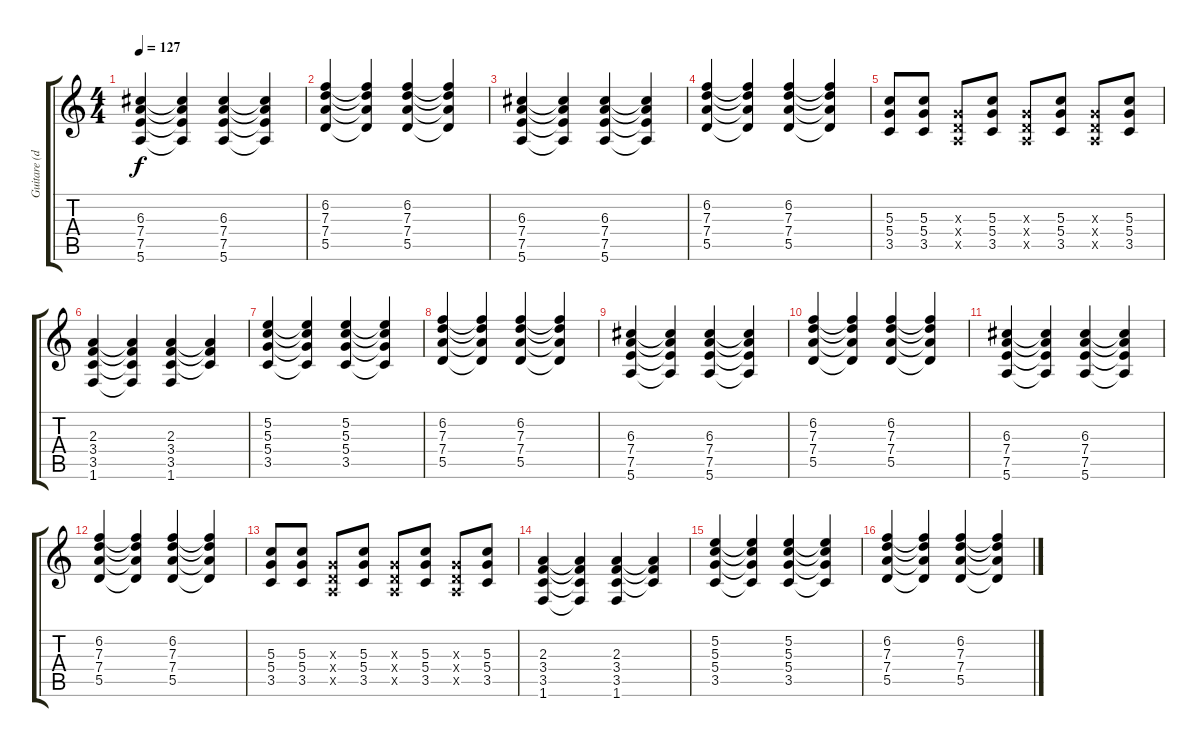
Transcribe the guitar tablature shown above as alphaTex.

\track ("Guitare (distortion) gauche" "Guitare (d") {instrument distortionguitar}
\staff {score tabs}
\tuning (E4 B3 G3 D3 A2 E2) {hide}
\ts (4 4)
\tempo 127
\clef g2
\ks c
(6.3 7.4 7.5 5.6).4{dy f} (6.3{t} 7.4{t} 7.5{t} 5.6{t}).4 (6.3 7.4 7.5 5.6).4 (6.3{t} 7.4{t} 7.5{t} 5.6{t}).4 |
(6.2 7.3 7.4 5.5).4 (6.2{t} 7.3{t} 7.4{t} 5.5{t}).4 (6.2 7.3 7.4 5.5).4 (6.2{t} 7.3{t} 7.4{t} 5.5{t}).4 |
(6.3 7.4 7.5 5.6).4 (6.3{t} 7.4{t} 7.5{t} 5.6{t}).4 (6.3 7.4 7.5 5.6).4 (6.3{t} 7.4{t} 7.5{t} 5.6{t}).4 |
(6.2 7.3 7.4 5.5).4 (6.2{t} 7.3{t} 7.4{t} 5.5{t}).4 (6.2 7.3 7.4 5.5).4 (6.2{t} 7.3{t} 7.4{t} 5.5{t}).4 |
(5.3 5.4 3.5).8 (5.3 5.4 3.5).8 (0.3{x} 0.4{x} 0.5{x}).8 (5.3 5.4 3.5).8 (0.3{x} 0.4{x} 0.5{x}).8 (5.3 5.4 3.5).8 (0.3{x} 0.4{x} 0.5{x}).8 (5.3 5.4 3.5).8 |
(2.3 3.4 3.5 1.6).4 (2.3{t} 3.4{t} 3.5{t} 1.6{t}).4 (2.3 3.4 3.5 1.6).4 (2.3{t} 3.4{t} 3.5{t}).4 |
(5.2 5.3 5.4 3.5).4 (5.2{t} 5.3{t} 5.4{t} 3.5{t}).4 (5.2 5.3 5.4 3.5).4 (5.2{t} 5.3{t} 5.4{t} 3.5{t}).4 |
(6.2 7.3 7.4 5.5).4 (6.2{t} 7.3{t} 7.4{t} 5.5{t}).4 (6.2 7.3 7.4 5.5).4 (6.2{t} 7.3{t} 7.4{t} 5.5{t}).4 |
(6.3 7.4 7.5 5.6).4 (6.3{t} 7.4{t} 7.5{t} 5.6{t}).4 (6.3 7.4 7.5 5.6).4 (6.3{t} 7.4{t} 7.5{t} 5.6{t}).4 |
(6.2 7.3 7.4 5.5).4 (6.2{t} 7.3{t} 7.4{t} 5.5{t}).4 (6.2 7.3 7.4 5.5).4 (6.2{t} 7.3{t} 7.4{t} 5.5{t}).4 |
(6.3 7.4 7.5 5.6).4 (6.3{t} 7.4{t} 7.5{t} 5.6{t}).4 (6.3 7.4 7.5 5.6).4 (6.3{t} 7.4{t} 7.5{t} 5.6{t}).4 |
(6.2 7.3 7.4 5.5).4 (6.2{t} 7.3{t} 7.4{t} 5.5{t}).4 (6.2 7.3 7.4 5.5).4 (6.2{t} 7.3{t} 7.4{t} 5.5{t}).4 |
(5.3 5.4 3.5).8 (5.3 5.4 3.5).8 (0.3{x} 0.4{x} 0.5{x}).8 (5.3 5.4 3.5).8 (0.3{x} 0.4{x} 0.5{x}).8 (5.3 5.4 3.5).8 (0.3{x} 0.4{x} 0.5{x}).8 (5.3 5.4 3.5).8 |
(2.3 3.4 3.5 1.6).4 (2.3{t} 3.4{t} 3.5{t} 1.6{t}).4 (2.3 3.4 3.5 1.6).4 (2.3{t} 3.4{t} 3.5{t}).4 |
(5.2 5.3 5.4 3.5).4 (5.2{t} 5.3{t} 5.4{t} 3.5{t}).4 (5.2 5.3 5.4 3.5).4 (5.2{t} 5.3{t} 5.4{t} 3.5{t}).4 |
(6.2 7.3 7.4 5.5).4 (6.2{t} 7.3{t} 7.4{t} 5.5{t}).4 (6.2 7.3 7.4 5.5).4 (6.2{t} 7.3{t} 7.4{t} 5.5{t}).4
